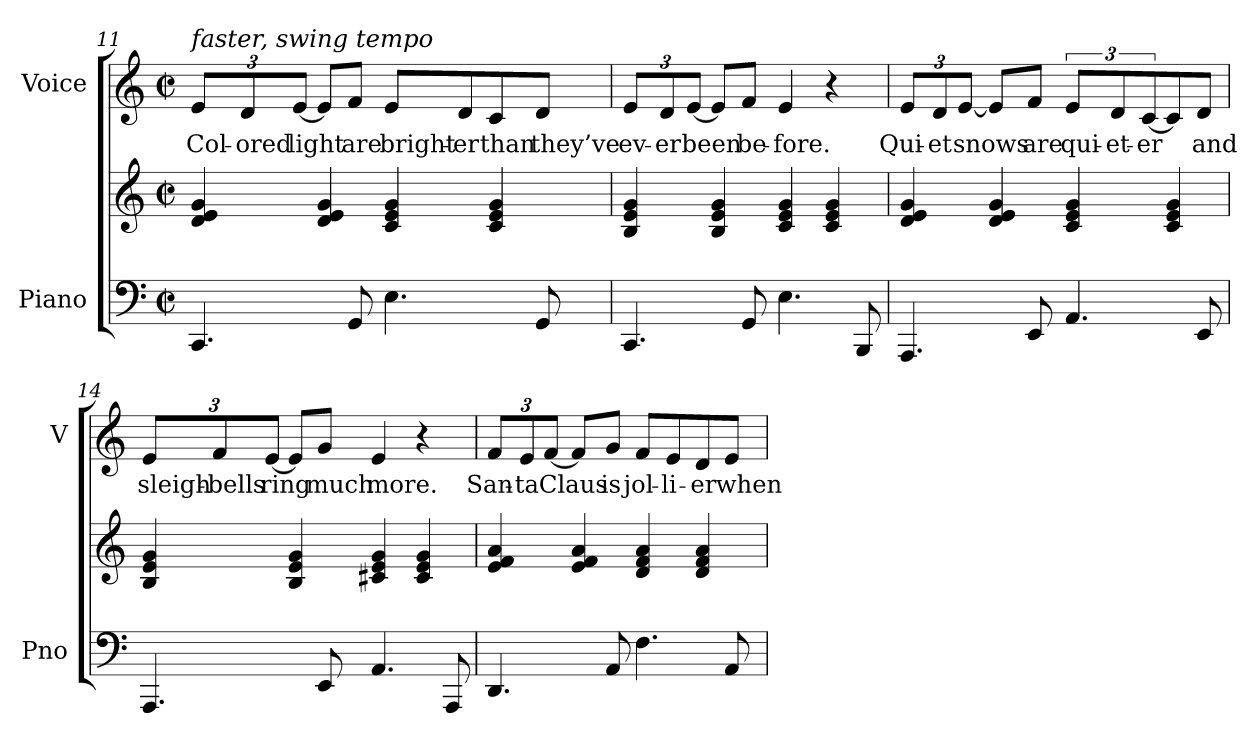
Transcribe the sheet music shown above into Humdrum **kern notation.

**kern	**kern	**kern	**text
*part2	*part2	*part1	*part1
*staff3	*staff2	*staff1	*staff1
*I"Piano	*	*I"Voice	*
*I'Pno	*	*I'V	*
*clefF4	*clefG2	*clefG2	*
*k[]	*k[]	*k[]	*
*C:	*C:	*C:	*
*M2/2	*M2/2	*M2/2	*
*met(c|)	*met(c|)	*met(c|)	*
*	*	*Xbrackettup	*
=11	=11	=11	=11
!	!	!LO:TX:a:i:t=faster, swing tempo	!
!	!	!	!LO:LY:b
4.CC/	4g/ 4e/ 4d/	12e/L	Col-
!	!	!	!LO:LY:b
.	.	12d/	-ored
!	!	!	!LO:LY:b
.	.	[12e/J	light
.	4g/ 4e/ 4d/	8e/L]	.
!	!	!	!LO:LY:b
8GG/	.	8f/J	are
!	!	!	!LO:LY:b
4.E\	4g/ 4e/ 4c/	8e/L	bright-
!	!	!	!LO:LY:b
.	.	8d/	-er
!	!	!	!LO:LY:b
.	4g/ 4e/ 4c/	8c/	than
!	!	!	!LO:LY:b
8GG/	.	8d/J	they’ve
=12	=12	=12	=12
!	!	!	!LO:LY:b
4.CC/	4g/ 4e/ 4B/	12e/L	ev-
!	!	!	!LO:LY:b
.	.	12d/	-er
!	!	!	!LO:LY:b
.	.	[12e/J	been
.	4g/ 4e/ 4B/	8e/L]	.
!	!	!	!LO:LY:b
8GG/	.	8f/J	be-
!	!	!	!LO:LY:b
4.E\	4g/ 4e/ 4c/	4e/	-fore.
.	4g/ 4e/ 4c/	4r	.
8BBB/	.	.	.
!!LO:PB:g=z
=13	=13	=13	=13
!	!	!	!LO:LY:b
4.AAA/	4g/ 4e/ 4d/	12e/L	Qui-
!	!	!	!LO:LY:b
.	.	12d/	-et
!	!	!	!LO:LY:b
.	.	[12e/J	snows
.	4g/ 4e/ 4d/	8e/L]	.
!	!	!	!LO:LY:b
8EE/	.	8f/J	are
*	*	*brackettup	*
!	!	!	!LO:LY:b
4.AA/	4g/ 4e/ 4c/	12e/L	qui-
!	!	!	!LO:LY:b
.	.	12d/	-et-
!	!	!	!LO:LY:b
.	.	[12c/	-er
.	4g/ 4e/ 4c/	8c/]	.
!	!	!	!LO:LY:b
8EE/	.	8d/J	and
=14	=14	=14	=14
*	*	*Xbrackettup	*
!	!	!	!LO:LY:b
4.AAA/	4g/ 4e/ 4B/	12e/L	sleigh-
!	!	!	!LO:LY:b
.	.	12f/	-bells
!	!	!	!LO:LY:b
.	.	[12e/J	ring
.	4g/ 4e/ 4B/	8e/L]	.
!	!	!	!LO:LY:b
8EE/	.	8g/J	much
!	!	!	!LO:LY:b
4.AA/	4g/ 4e/ 4c#X/	4e/	more.
.	4g/ 4e/ 4c#/	4r	.
8AAA/	.	.	.
=15	=15	=15	=15
!	!	!	!LO:LY:b
4.DD/	4a/ 4f/ 4e/	12f/L	San-
!	!	!	!LO:LY:b
.	.	12e/	-ta
!	!	!	!LO:LY:b
.	.	[12f/J	Claus
.	4a/ 4f/ 4e/	8f/L]	.
!	!	!	!LO:LY:b
8AA/	.	8g/J	is
!	!	!	!LO:LY:b
4.F\	4a/ 4f/ 4d/	8f/L	jol-
!	!	!	!LO:LY:b
.	.	8e/	-li-
!	!	!	!LO:LY:b
.	4a/ 4f/ 4d/	8d/	-er
!	!	!	!LO:LY:b
8AA/	.	8e/J	when
=	=	=	=
*-	*-	*-	*-
